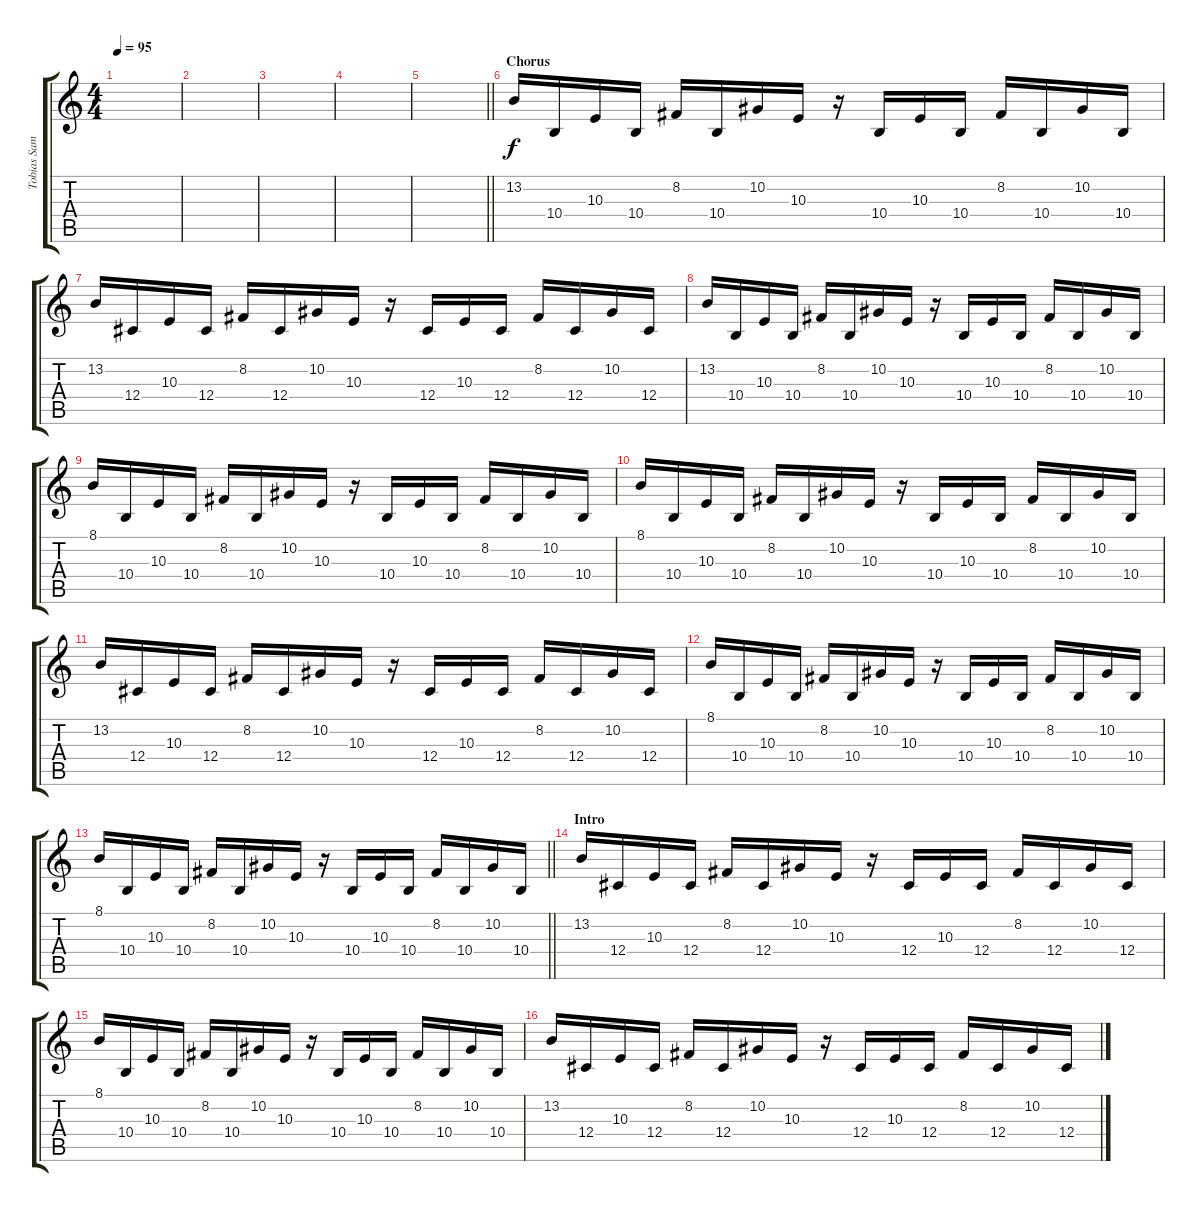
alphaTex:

\track ("Tobias Sammet" "Tobias Sam") {instrument lead1square}
\staff {score tabs}
\tuning (Eb4 Bb3 Gb3 Db3 Ab2 Eb2) {hide}
\ts (4 4)
\tempo 95
\clef g2
\ks c
|
|
|
|
\barLineRight lightlight
|
\section ("" "Chorus")
13.2.16 10.4.16 10.3.16 10.4.16 8.2.16 10.4.16 10.2.16 10.3.16 r.16 10.4.16 10.3.16 10.4.16 8.2.16 10.4.16 10.2.16 10.4.16 |
13.2.16 12.4.16 10.3.16 12.4.16 8.2.16 12.4.16 10.2.16 10.3.16 r.16 12.4.16 10.3.16 12.4.16 8.2.16 12.4.16 10.2.16 12.4.16 |
13.2.16 10.4.16 10.3.16 10.4.16 8.2.16 10.4.16 10.2.16 10.3.16 r.16 10.4.16 10.3.16 10.4.16 8.2.16 10.4.16 10.2.16 10.4.16 |
8.1.16 10.4.16 10.3.16 10.4.16 8.2.16 10.4.16 10.2.16 10.3.16 r.16 10.4.16 10.3.16 10.4.16 8.2.16 10.4.16 10.2.16 10.4.16 |
8.1.16 10.4.16 10.3.16 10.4.16 8.2.16 10.4.16 10.2.16 10.3.16 r.16 10.4.16 10.3.16 10.4.16 8.2.16 10.4.16 10.2.16 10.4.16 |
13.2.16 12.4.16 10.3.16 12.4.16 8.2.16 12.4.16 10.2.16 10.3.16 r.16 12.4.16 10.3.16 12.4.16 8.2.16 12.4.16 10.2.16 12.4.16 |
8.1.16 10.4.16 10.3.16 10.4.16 8.2.16 10.4.16 10.2.16 10.3.16 r.16 10.4.16 10.3.16 10.4.16 8.2.16 10.4.16 10.2.16 10.4.16 |
\barLineRight lightlight
8.1.16 10.4.16 10.3.16 10.4.16 8.2.16 10.4.16 10.2.16 10.3.16 r.16 10.4.16 10.3.16 10.4.16 8.2.16 10.4.16 10.2.16 10.4.16 |
\section ("" "Intro")
13.2.16 12.4.16 10.3.16 12.4.16 8.2.16 12.4.16 10.2.16 10.3.16 r.16 12.4.16 10.3.16 12.4.16 8.2.16 12.4.16 10.2.16 12.4.16 |
8.1.16 10.4.16 10.3.16 10.4.16 8.2.16 10.4.16 10.2.16 10.3.16 r.16 10.4.16 10.3.16 10.4.16 8.2.16 10.4.16 10.2.16 10.4.16 |
13.2.16 12.4.16 10.3.16 12.4.16 8.2.16 12.4.16 10.2.16 10.3.16 r.16 12.4.16 10.3.16 12.4.16 8.2.16 12.4.16 10.2.16 12.4.16
